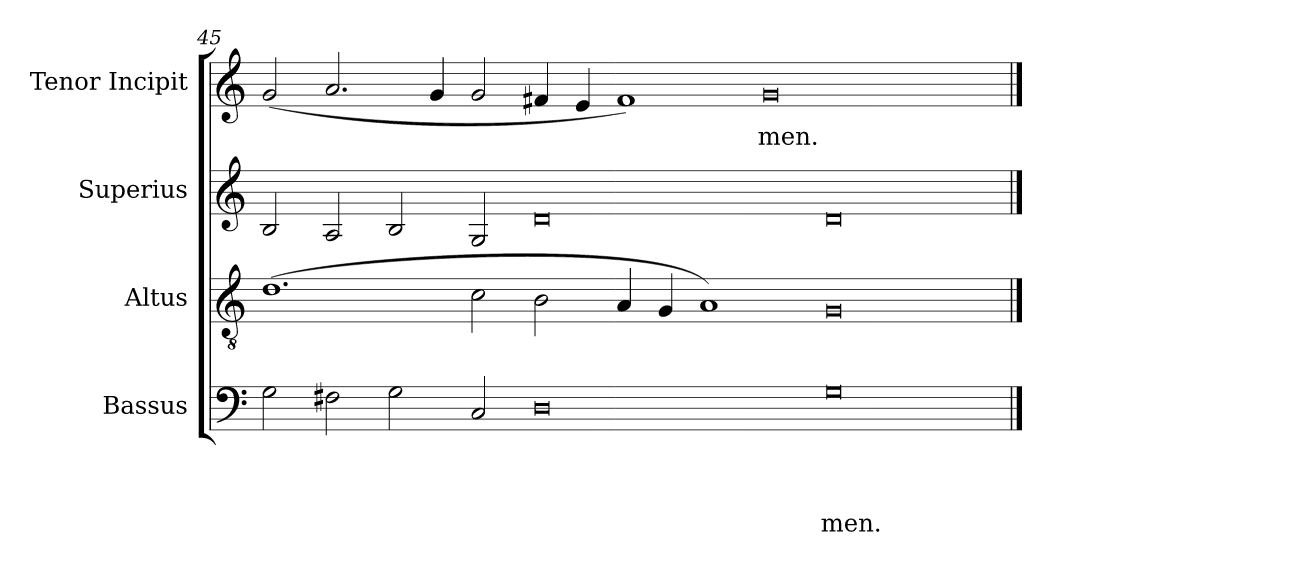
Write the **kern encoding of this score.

**kern	**text	**text	**text	**text	**kern	**kern	**kern	**text
*part4	*part4	*part4	*part4	*part4	*part3	*part2	*part1	*part1
*staff4	*staff4	*staff4	*staff4	*staff4	*staff3	*staff2	*staff1	*staff1
*I"Bassus	*	*	*	*	*I"Altus	*I"Superius	*I"Tenor Incipit	*
*	*	*	*	*	*	*	*I'Tenor	*
!!LO:LB:g=z
*clefF4	*	*	*	*	*clefGv2	*clefG2	*clefG2	*
*k[]	*	*	*	*	*k[]	*k[]	*k[]	*
*C:	*	*	*	*	*C:	*C:	*C:	*
=45	=45	=45	=45	=45	=45	=45	=45	=45
2G\	.	.	.	.	(>1.d	2B/	(2g/	.
2F#X\	.	.	.	.	.	2A/	2.a/	.
2G\	.	.	.	.	.	2B/	.	.
.	.	.	.	.	.	.	4g/	.
2C/	.	.	.	.	2c\	2G/	2g/	.
0D	.	.	.	.	2B\	0d	4f#X/	.
.	.	.	.	.	.	.	4e/	.
.	.	.	.	.	4A/	.	1f#)	.
.	.	.	.	.	4G/	.	.	.
.	.	.	.	.	1A)	.	.	.
!	!	!	!	!	!	!	!	!LO:LY:b
.	.	.	.	.	.	.	0g	-men.
!	!	!	!	!LO:LY:b	!	!	!	!
0G	.	.	.	-men.	0G	0d	.	.
.	.	.	.	.	.	.	2ryy	.
==	==	==	==	==	==	==	==	==
*-	*-	*-	*-	*-	*-	*-	*-	*-
